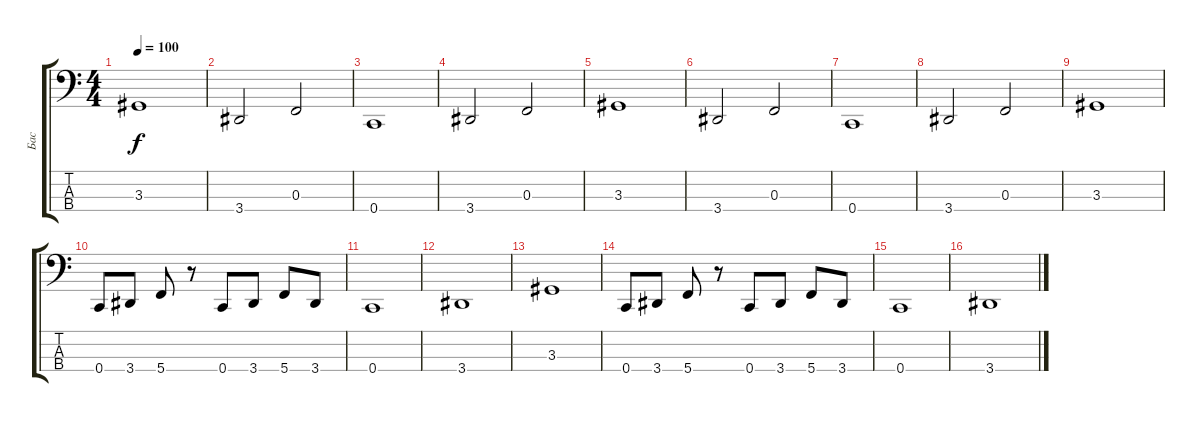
\track ("Бас" "Бас") {instrument electricbassfinger}
\staff {score tabs}
\tuning (Eb2 Bb1 F1 C1) {hide}
\ts (4 4)
\tempo 100
\clef f4
\ks c
3.3.1{dy f} |
3.4.2 0.3.2 |
0.4.1 |
3.4.2 0.3.2 |
3.3.1 |
3.4.2 0.3.2 |
0.4.1 |
3.4.2 0.3.2 |
3.3.1 |
0.4.8 3.4.8 5.4.8 r.8 0.4.8 3.4.8 5.4.8 3.4.8 |
0.4.1 |
3.4.1 |
3.3.1 |
0.4.8 3.4.8 5.4.8 r.8 0.4.8 3.4.8 5.4.8 3.4.8 |
0.4.1 |
3.4.1
